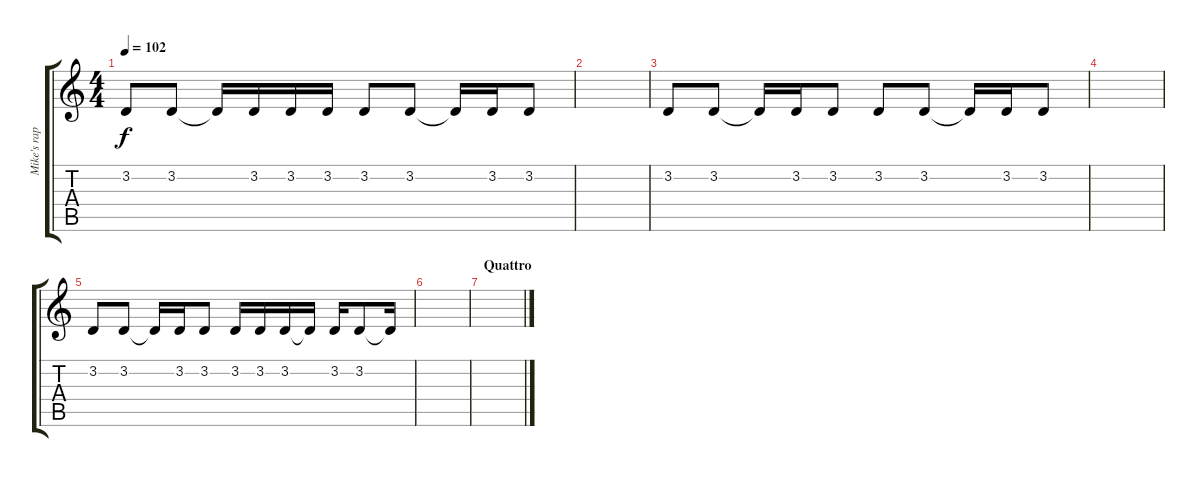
\track ("Mike's rap (Turn off if you don't like i" "Mike's rap") {instrument acousticgrandpiano}
\staff {score tabs}
\tuning (E4 B3 G3 D3 A2 E2) {hide}
\ts (4 4)
\tempo 102
\clef g2
\ks c
3.2.8{dy f} 3.2.8 3.2{t}.16 3.2.16 3.2.16 3.2.16 3.2.8 3.2.8 3.2{t}.16 3.2.16 3.2.8 |
|
3.2.8 3.2.8 3.2{t}.16 3.2.16 3.2.8 3.2.8 3.2.8 3.2{t}.16 3.2.16 3.2.8 |
|
3.2.8 3.2.8 3.2{t}.16 3.2.16 3.2.8 3.2.16 3.2.16 3.2.16 3.2{t}.16 3.2.16 3.2.8 3.2{t}.16 |
|
\section ("" "Quattro")
